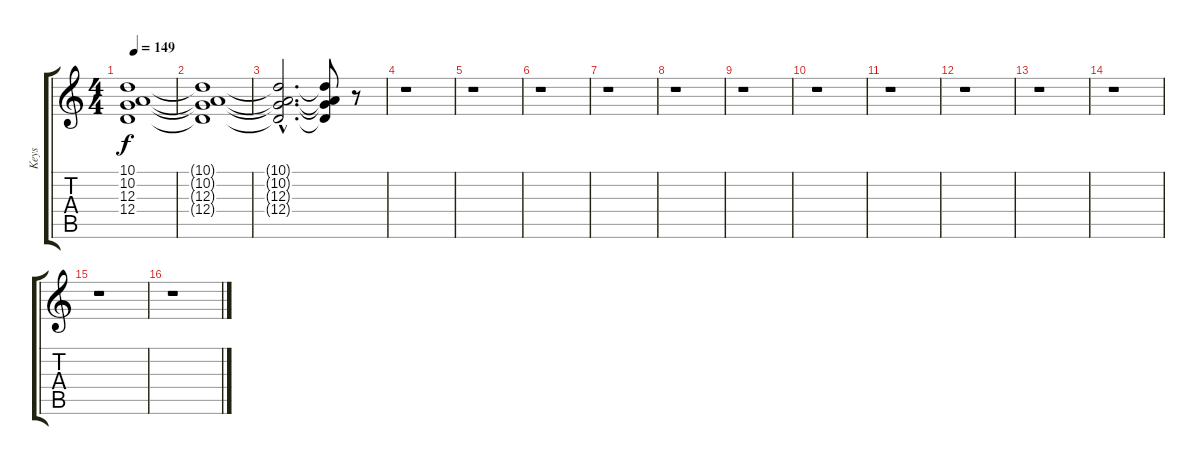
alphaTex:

\track ("Keys" "Keys") {instrument percussiveorgan}
\staff {score tabs}
\tuning (E4 B3 G3 D3 A2 E2) {hide}
\ts (4 4)
\tempo 149
\clef g2
\ks c
(10.1{t} 10.2{t} 12.3{t} 12.4{t}).1{dy f} |
(10.1{t} 10.2{t} 12.3{t} 12.4{t}).1 |
(10.1{hac t} 10.2{hac t} 12.3{hac t} 12.4{hac t}).2{d} (10.1{t} 10.2{t} 12.3{t} 12.4{t}).8 r.8 |
r.1 |
r.1 |
r.1 |
r.1 |
r.1 |
r.1 |
r.1 |
r.1 |
r.1 |
r.1 |
r.1 |
r.1 |
r.1
